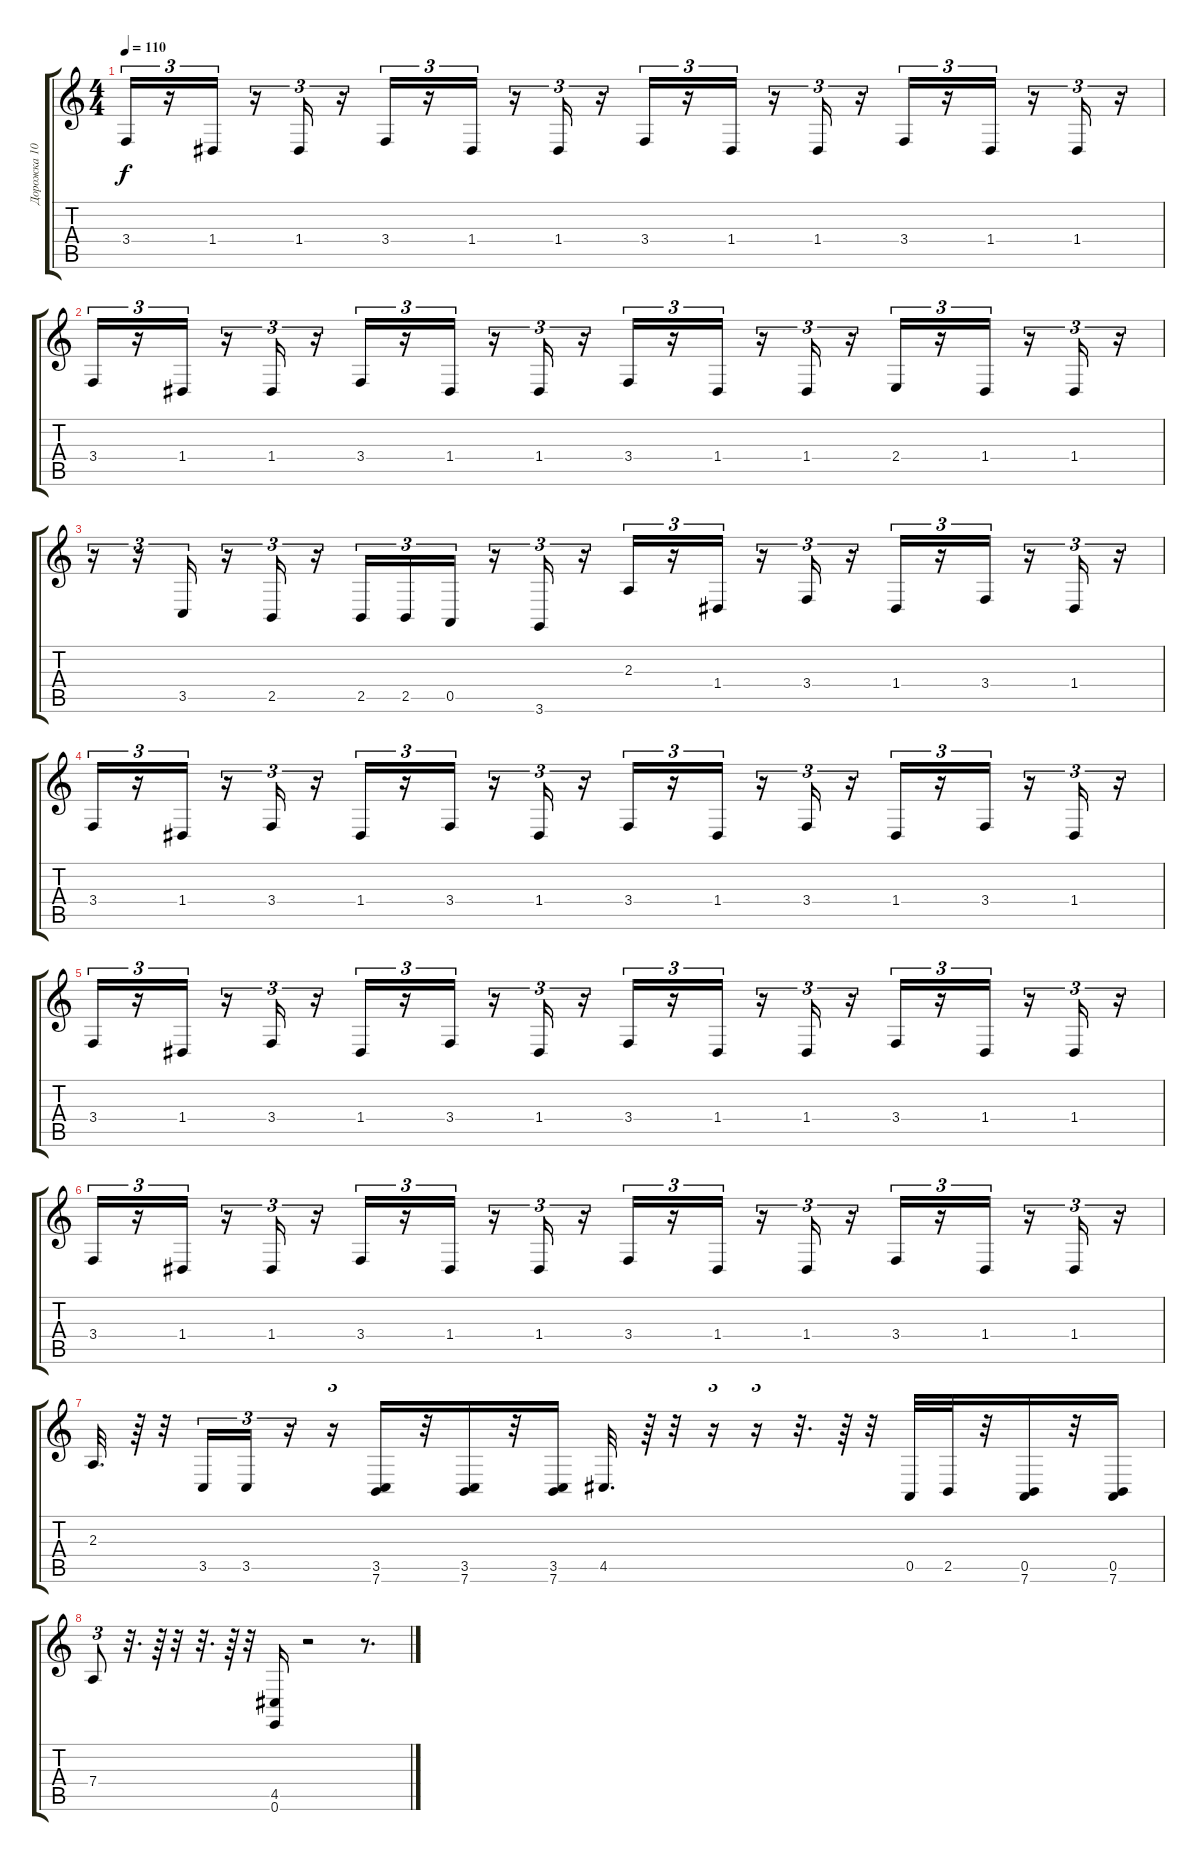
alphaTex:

\track ("Дорожка 10" "Дорожка 10") {instrument acousticgrandpiano}
\staff {score tabs}
\tuning (E4 B3 G3 D3 A2 E2) {hide}
\ts (4 4)
\tempo 110
\clef g2
\ks c
3.4.16{tu (3 2) dy f} r.16{tu (3 2)} 1.4.16{tu (3 2)} r.16{tu (3 2)} 1.4.16{tu (3 2)} r.16{tu (3 2)} 3.4.16{tu (3 2)} r.16{tu (3 2)} 1.4.16{tu (3 2)} r.16{tu (3 2)} 1.4.16{tu (3 2)} r.16{tu (3 2)} 3.4.16{tu (3 2)} r.16{tu (3 2)} 1.4.16{tu (3 2)} r.16{tu (3 2)} 1.4.16{tu (3 2)} r.16{tu (3 2)} 3.4.16{tu (3 2)} r.16{tu (3 2)} 1.4.16{tu (3 2)} r.16{tu (3 2)} 1.4.16{tu (3 2)} r.16{tu (3 2)} |
3.4.16{tu (3 2)} r.16{tu (3 2)} 1.4.16{tu (3 2)} r.16{tu (3 2)} 1.4.16{tu (3 2)} r.16{tu (3 2)} 3.4.16{tu (3 2)} r.16{tu (3 2)} 1.4.16{tu (3 2)} r.16{tu (3 2)} 1.4.16{tu (3 2)} r.16{tu (3 2)} 3.4.16{tu (3 2)} r.16{tu (3 2)} 1.4.16{tu (3 2)} r.16{tu (3 2)} 1.4.16{tu (3 2)} r.16{tu (3 2)} 2.4.16{tu (3 2)} r.16{tu (3 2)} 1.4.16{tu (3 2)} r.16{tu (3 2)} 1.4.16{tu (3 2)} r.16{tu (3 2)} |
r.16{tu (3 2)} r.16{tu (3 2)} 3.5.16{tu (3 2)} r.16{tu (3 2)} 2.5.16{tu (3 2)} r.16{tu (3 2)} 2.5.16{tu (3 2)} 2.5.16{tu (3 2)} 0.5.16{tu (3 2)} r.16{tu (3 2)} 3.6.16{tu (3 2)} r.16{tu (3 2)} 2.3.16{tu (3 2)} r.16{tu (3 2)} 1.4.16{tu (3 2)} r.16{tu (3 2)} 3.4.16{tu (3 2)} r.16{tu (3 2)} 1.4.16{tu (3 2)} r.16{tu (3 2)} 3.4.16{tu (3 2)} r.16{tu (3 2)} 1.4.16{tu (3 2)} r.16{tu (3 2)} |
3.4.16{tu (3 2)} r.16{tu (3 2)} 1.4.16{tu (3 2)} r.16{tu (3 2)} 3.4.16{tu (3 2)} r.16{tu (3 2)} 1.4.16{tu (3 2)} r.16{tu (3 2)} 3.4.16{tu (3 2)} r.16{tu (3 2)} 1.4.16{tu (3 2)} r.16{tu (3 2)} 3.4.16{tu (3 2)} r.16{tu (3 2)} 1.4.16{tu (3 2)} r.16{tu (3 2)} 3.4.16{tu (3 2)} r.16{tu (3 2)} 1.4.16{tu (3 2)} r.16{tu (3 2)} 3.4.16{tu (3 2)} r.16{tu (3 2)} 1.4.16{tu (3 2)} r.16{tu (3 2)} |
3.4.16{tu (3 2)} r.16{tu (3 2)} 1.4.16{tu (3 2)} r.16{tu (3 2)} 3.4.16{tu (3 2)} r.16{tu (3 2)} 1.4.16{tu (3 2)} r.16{tu (3 2)} 3.4.16{tu (3 2)} r.16{tu (3 2)} 1.4.16{tu (3 2)} r.16{tu (3 2)} 3.4.16{tu (3 2)} r.16{tu (3 2)} 1.4.16{tu (3 2)} r.16{tu (3 2)} 1.4.16{tu (3 2)} r.16{tu (3 2)} 3.4.16{tu (3 2)} r.16{tu (3 2)} 1.4.16{tu (3 2)} r.16{tu (3 2)} 1.4.16{tu (3 2)} r.16{tu (3 2)} |
3.4.16{tu (3 2)} r.16{tu (3 2)} 1.4.16{tu (3 2)} r.16{tu (3 2)} 1.4.16{tu (3 2)} r.16{tu (3 2)} 3.4.16{tu (3 2)} r.16{tu (3 2)} 1.4.16{tu (3 2)} r.16{tu (3 2)} 1.4.16{tu (3 2)} r.16{tu (3 2)} 3.4.16{tu (3 2)} r.16{tu (3 2)} 1.4.16{tu (3 2)} r.16{tu (3 2)} 1.4.16{tu (3 2)} r.16{tu (3 2)} 3.4.16{tu (3 2)} r.16{tu (3 2)} 1.4.16{tu (3 2)} r.16{tu (3 2)} 1.4.16{tu (3 2)} r.16{tu (3 2)} |
2.3.32{d} r.64 r.32 3.5.16{tu (3 2)} 3.5.16{tu (3 2)} r.16{tu (3 2)} r.16{tu (3 2)} (3.5 7.6).16 r.32 (3.5 7.6).16 r.32 (3.5 7.6).16 4.5.32{d} r.64 r.32 r.16{tu (3 2)} r.16{tu (3 2)} r.32{d} r.64 r.32 0.5.32 2.5.32 r.32 (0.5 7.6).16 r.32 (0.5 7.6).16 |
7.4.8{tu (3 2)} r.32{d} r.64 r.32 r.32{d} r.64 r.32 (4.5 0.6).16 r.2 r.8{d}
